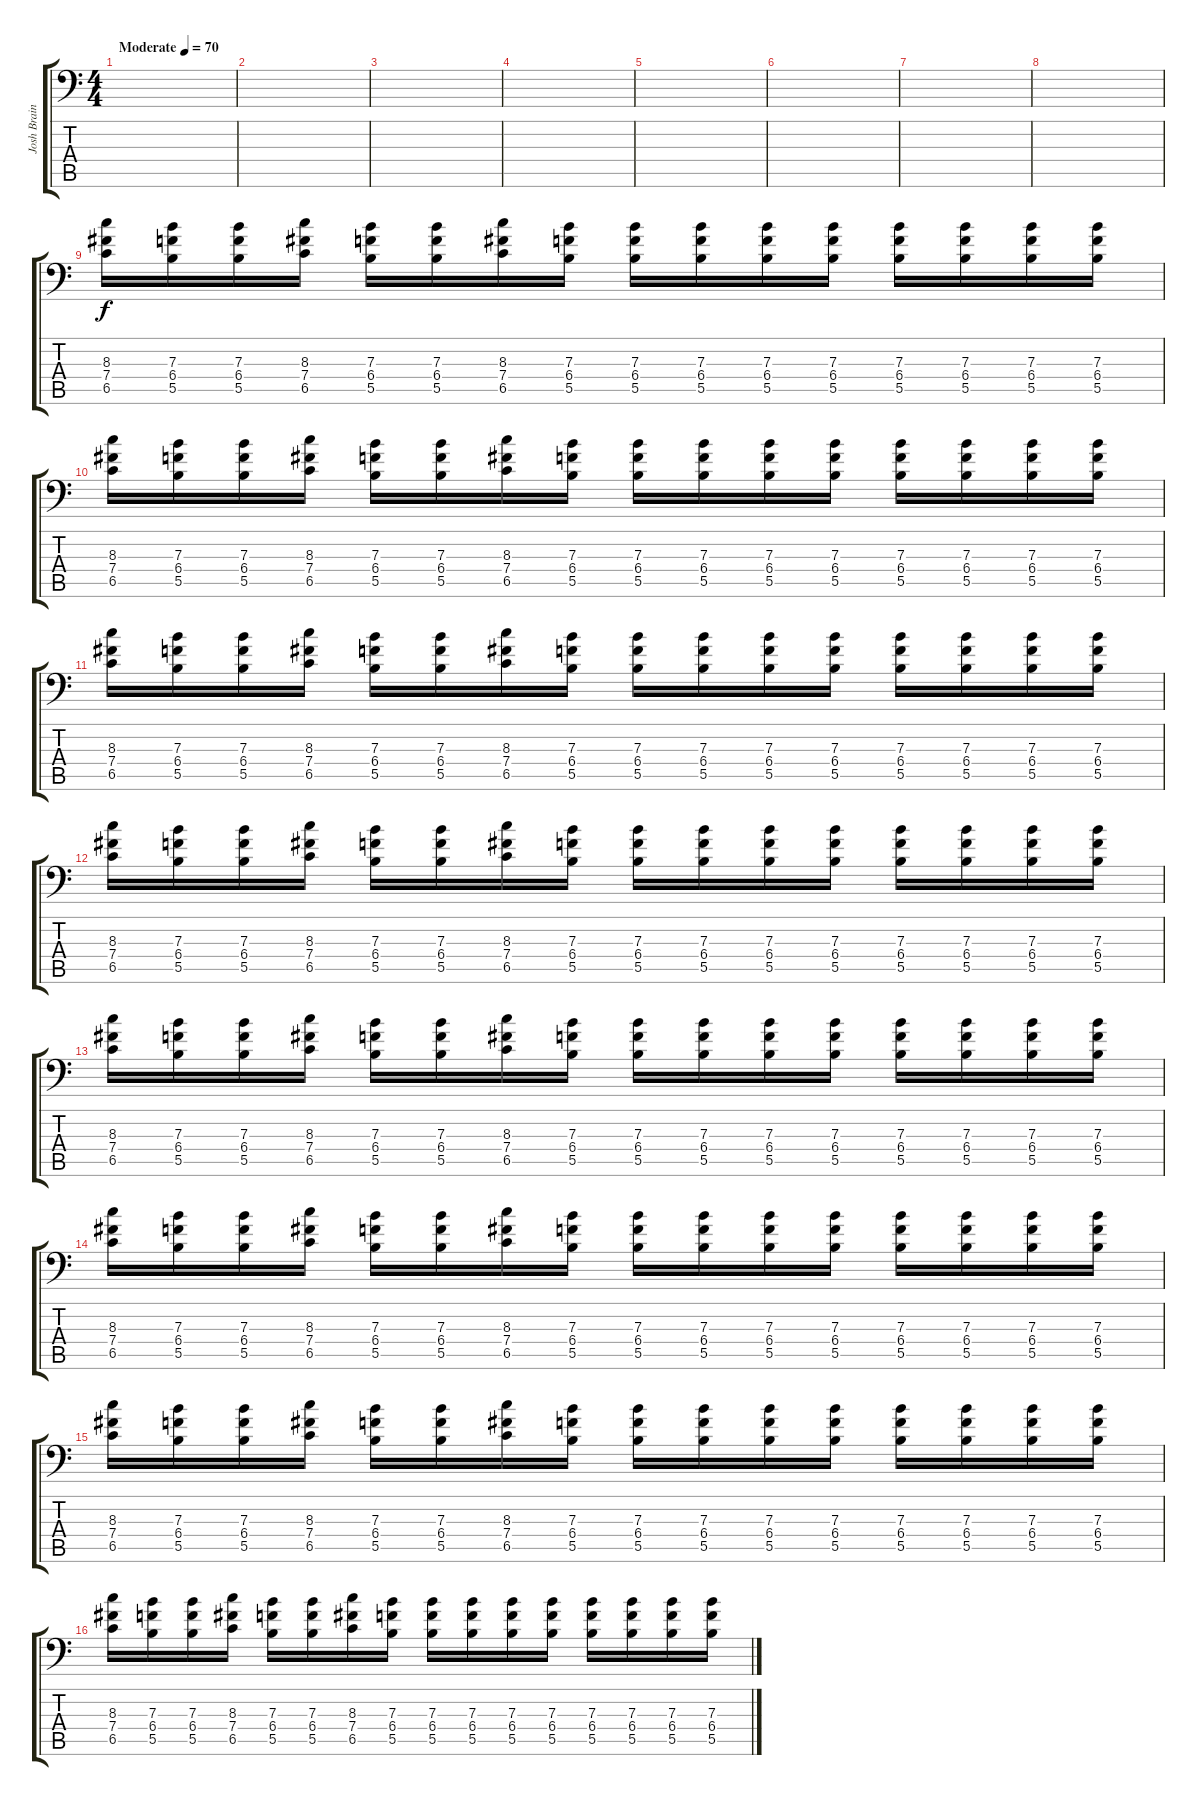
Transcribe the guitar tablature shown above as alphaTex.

\track ("Josh Brainard/Jim Root" "Josh Brain") {instrument distortionguitar}
\staff {score tabs}
\tuning (Db4 Ab3 E3 B2 Gb2 Gb1) {hide}
\ts (4 4)
\tempo (70 "Moderate")
\clef f4
\ks c
|
|
|
|
|
|
|
|
(8.3 7.4 6.5).16{volume 3 instrument distortionguitar} (7.3 6.4 5.5).16 (7.3 6.4 5.5).16 (8.3 7.4 6.5).16 (7.3 6.4 5.5).16 (7.3 6.4 5.5).16 (8.3 7.4 6.5).16 (7.3 6.4 5.5).16 (7.3 6.4 5.5).16 (7.3 6.4 5.5).16 (7.3 6.4 5.5).16 (7.3 6.4 5.5).16 (7.3 6.4 5.5).16 (7.3 6.4 5.5).16 (7.3 6.4 5.5).16 (7.3 6.4 5.5).16 |
(8.3 7.4 6.5).16{volume 3 instrument distortionguitar} (7.3 6.4 5.5).16 (7.3 6.4 5.5).16 (8.3 7.4 6.5).16 (7.3 6.4 5.5).16 (7.3 6.4 5.5).16 (8.3 7.4 6.5).16 (7.3 6.4 5.5).16 (7.3 6.4 5.5).16 (7.3 6.4 5.5).16 (7.3 6.4 5.5).16 (7.3 6.4 5.5).16 (7.3 6.4 5.5).16 (7.3 6.4 5.5).16 (7.3 6.4 5.5).16 (7.3 6.4 5.5).16 |
(8.3 7.4 6.5).16{volume 3 instrument distortionguitar} (7.3 6.4 5.5).16 (7.3 6.4 5.5).16 (8.3 7.4 6.5).16 (7.3 6.4 5.5).16 (7.3 6.4 5.5).16 (8.3 7.4 6.5).16 (7.3 6.4 5.5).16 (7.3 6.4 5.5).16 (7.3 6.4 5.5).16 (7.3 6.4 5.5).16 (7.3 6.4 5.5).16 (7.3 6.4 5.5).16 (7.3 6.4 5.5).16 (7.3 6.4 5.5).16 (7.3 6.4 5.5).16 |
(8.3 7.4 6.5).16{volume 3 instrument distortionguitar} (7.3 6.4 5.5).16 (7.3 6.4 5.5).16 (8.3 7.4 6.5).16 (7.3 6.4 5.5).16 (7.3 6.4 5.5).16 (8.3 7.4 6.5).16 (7.3 6.4 5.5).16 (7.3 6.4 5.5).16 (7.3 6.4 5.5).16 (7.3 6.4 5.5).16 (7.3 6.4 5.5).16 (7.3 6.4 5.5).16 (7.3 6.4 5.5).16 (7.3 6.4 5.5).16 (7.3 6.4 5.5).16 |
(8.3 7.4 6.5).16{volume 3 instrument distortionguitar} (7.3 6.4 5.5).16 (7.3 6.4 5.5).16 (8.3 7.4 6.5).16 (7.3 6.4 5.5).16 (7.3 6.4 5.5).16 (8.3 7.4 6.5).16 (7.3 6.4 5.5).16 (7.3 6.4 5.5).16 (7.3 6.4 5.5).16 (7.3 6.4 5.5).16 (7.3 6.4 5.5).16 (7.3 6.4 5.5).16 (7.3 6.4 5.5).16 (7.3 6.4 5.5).16 (7.3 6.4 5.5).16 |
(8.3 7.4 6.5).16{volume 3 instrument distortionguitar} (7.3 6.4 5.5).16 (7.3 6.4 5.5).16 (8.3 7.4 6.5).16 (7.3 6.4 5.5).16 (7.3 6.4 5.5).16 (8.3 7.4 6.5).16 (7.3 6.4 5.5).16 (7.3 6.4 5.5).16 (7.3 6.4 5.5).16 (7.3 6.4 5.5).16 (7.3 6.4 5.5).16 (7.3 6.4 5.5).16 (7.3 6.4 5.5).16 (7.3 6.4 5.5).16 (7.3 6.4 5.5).16 |
(8.3 7.4 6.5).16{volume 3 instrument distortionguitar} (7.3 6.4 5.5).16 (7.3 6.4 5.5).16 (8.3 7.4 6.5).16 (7.3 6.4 5.5).16 (7.3 6.4 5.5).16 (8.3 7.4 6.5).16 (7.3 6.4 5.5).16 (7.3 6.4 5.5).16 (7.3 6.4 5.5).16 (7.3 6.4 5.5).16 (7.3 6.4 5.5).16 (7.3 6.4 5.5).16 (7.3 6.4 5.5).16 (7.3 6.4 5.5).16 (7.3 6.4 5.5).16 |
(8.3 7.4 6.5).16{volume 3 instrument distortionguitar} (7.3 6.4 5.5).16 (7.3 6.4 5.5).16 (8.3 7.4 6.5).16 (7.3 6.4 5.5).16 (7.3 6.4 5.5).16 (8.3 7.4 6.5).16 (7.3 6.4 5.5).16 (7.3 6.4 5.5).16 (7.3 6.4 5.5).16 (7.3 6.4 5.5).16 (7.3 6.4 5.5).16 (7.3 6.4 5.5).16 (7.3 6.4 5.5).16 (7.3 6.4 5.5).16 (7.3 6.4 5.5).16
